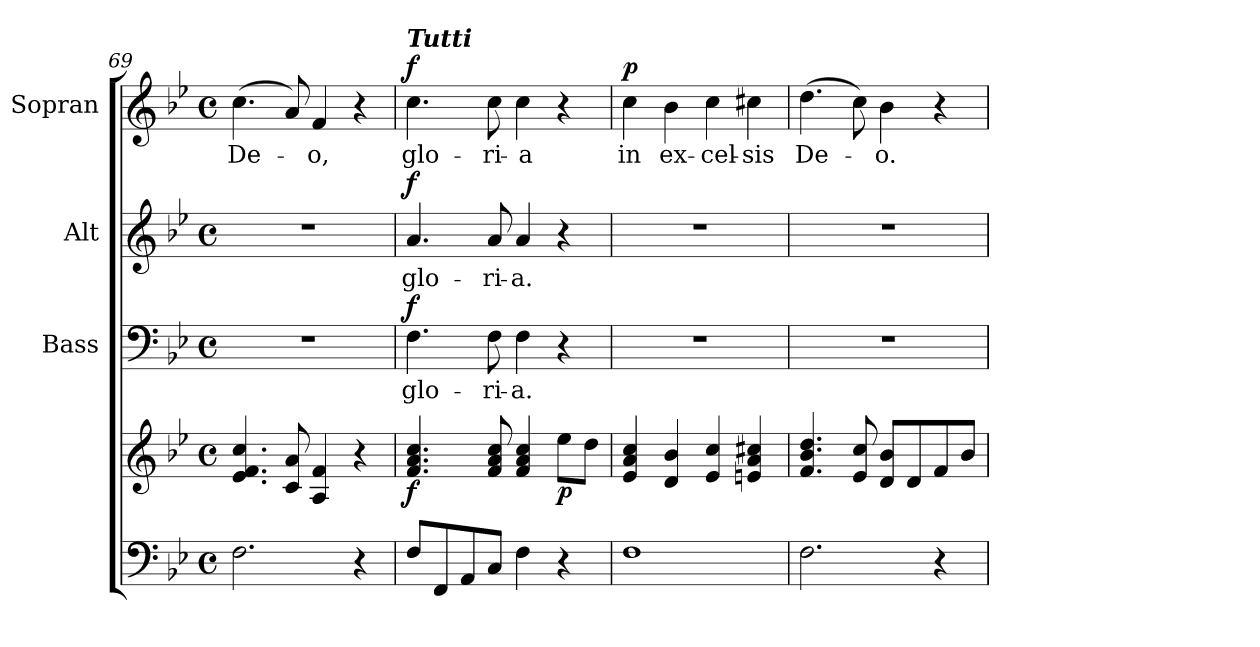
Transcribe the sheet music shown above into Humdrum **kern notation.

**kern	**kern	**dynam	**kern	**text	**dynam	**kern	**text	**dynam	**kern	**text	**dynam
*part4	*part4	*part4	*part3	*part3	*part3	*part2	*part2	*part2	*part1	*part1	*part1
*staff5	*staff4	*staff4/5	*staff3	*staff3	*staff3	*staff2	*staff2	*staff2	*staff1	*staff1	*staff1
*	*	*	*I"Bass	*	*	*I"Alt	*	*	*I"Sopran	*	*
*	*	*	*I'B.	*	*	*I'A.	*	*	*I'S.	*	*
*clefF4	*clefG2	*	*clefF4	*	*	*clefG2	*	*	*clefG2	*	*
*k[b-e-]	*k[b-e-]	*	*k[b-e-]	*	*	*k[b-e-]	*	*	*k[b-e-]	*	*
*B-:	*B-:	*	*B-:	*	*	*B-:	*	*	*B-:	*	*
*M4/4	*M4/4	*	*M4/4	*	*	*M4/4	*	*	*M4/4	*	*
*met(c)	*met(c)	*	*met(c)	*	*	*met(c)	*	*	*met(c)	*	*
=69	=69	=69	=69	=69	=69	=69	=69	=69	=69	=69	=69
!	!	!	!	!	!	!	!	!	!	!LO:LY:b	!
2.F\	4.e-/ 4.f/ 4.cc/	.	1r	.	.	1r	.	.	(>4.cc\	De-	.
.	8c/ 8a/	.	.	.	.	.	.	.	8a/)	.	.
!	!	!	!	!	!	!	!	!	!	!LO:LY:b	!
.	4A/ 4f/	.	.	.	.	.	.	.	4f/	-o,	.
4r	4r	.	.	.	.	.	.	.	4r	.	.
=70	=70	=70	=70	=70	=70	=70	=70	=70	=70	=70	=70
!	!	!	!	!	!	!	!	!	!LO:TX:a:Bi:t=Tutti	!	!
!	!	!LO:DY:b	!	!LO:LY:b	!LO:DY:a	!	!LO:LY:b	!LO:DY:a	!	!LO:LY:b	!LO:DY:a
8F/L	4.f/ 4.a/ 4.cc/	f	4.F\	glo-	f	4.a/	glo-	f	4.cc\	glo-	f
8FF/	.	.	.	.	.	.	.	.	.	.	.
8AA/	.	.	.	.	.	.	.	.	.	.	.
!	!	!	!	!LO:LY:b	!	!	!LO:LY:b	!	!	!LO:LY:b	!
8C/J	8f/ 8a/ 8cc/	.	8F\	-ri-	.	8a/	-ri-	.	8cc\	-ri-	.
!	!	!	!	!LO:LY:b	!	!	!LO:LY:b	!	!	!LO:LY:b	!
4F\	4f/ 4a/ 4cc/	.	4F\	-a.	.	4a/	-a.	.	4cc\	-a	.
!	!	!LO:DY:b	!	!	!	!	!	!	!	!	!
4r	8ee-\L	p	4r	.	.	4r	.	.	4r	.	.
.	8dd\J	.	.	.	.	.	.	.	.	.	.
=71	=71	=71	=71	=71	=71	=71	=71	=71	=71	=71	=71
!	!	!	!	!	!	!	!	!	!	!LO:LY:b	!LO:DY:a
1F	4e-/ 4a/ 4cc/	.	1r	.	.	1r	.	.	4cc\	in	p
!	!	!	!	!	!	!	!	!	!	!LO:LY:b	!
.	4d/ 4b-/	.	.	.	.	.	.	.	4b-\	ex-	.
!	!	!	!	!	!	!	!	!	!	!LO:LY:b	!
.	4e-/ 4cc/	.	.	.	.	.	.	.	4cc\	-cel-	.
!	!	!	!	!	!	!	!	!	!	!LO:LY:b	!
.	4en/ 4a/ 4cc#X/	.	.	.	.	.	.	.	4cc#X\	-sis	.
!!LO:LB:g=z
=72	=72	=72	=72	=72	=72	=72	=72	=72	=72	=72	=72
!	!	!	!	!	!	!	!	!	!	!LO:LY:b	!
2.F\	4.f/ 4.b-/ 4.dd/	.	1r	.	.	1r	.	.	(>4.dd\	De-	.
.	8e-/ 8cc/	.	.	.	.	.	.	.	8cc\)	.	.
!	!	!	!	!	!	!	!	!	!	!LO:LY:b	!
.	8d/ 8b-/L	.	.	.	.	.	.	.	4b-\	-o.	.
.	8d/	.	.	.	.	.	.	.	.	.	.
4r	8f/	.	.	.	.	.	.	.	4r	.	.
.	8b-/J	.	.	.	.	.	.	.	.	.	.
=	=	=	=	=	=	=	=	=	=	=	=
*-	*-	*-	*-	*-	*-	*-	*-	*-	*-	*-	*-
